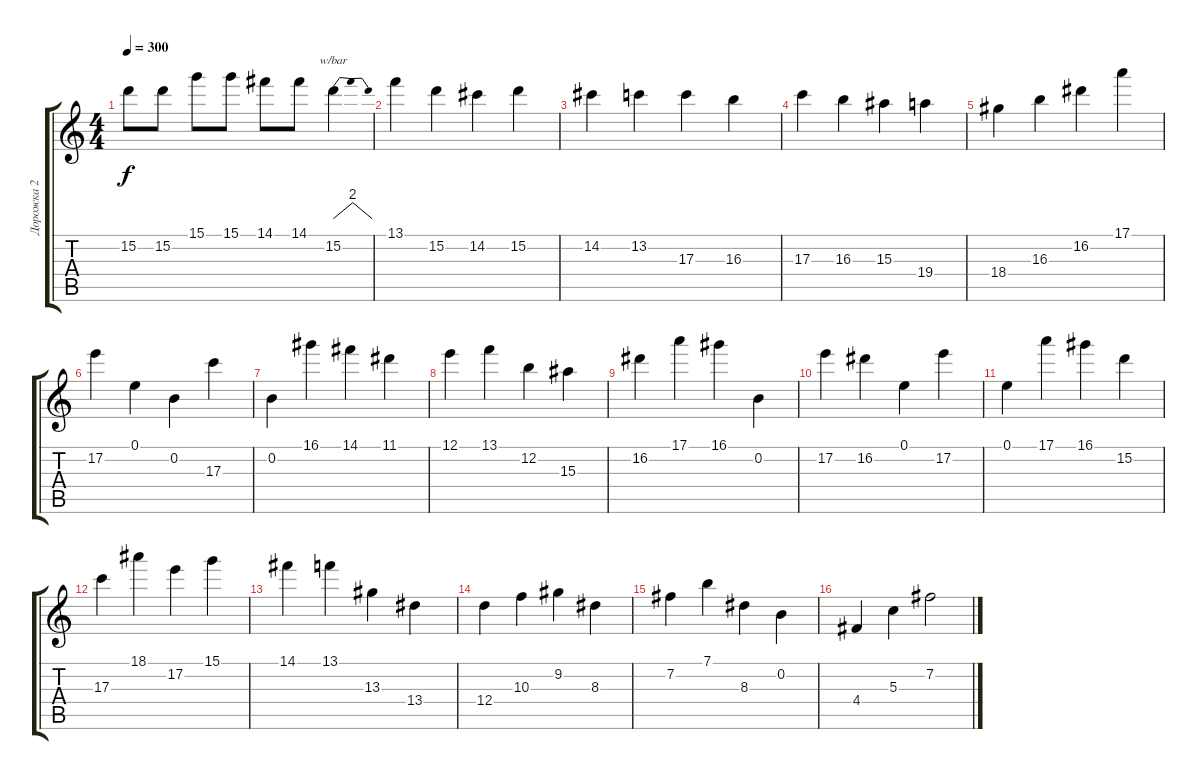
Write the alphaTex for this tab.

\track ("Дорожка 2" "Дорожка 2") {instrument distortionguitar}
\staff {score tabs}
\tuning (E4 B3 G3 D3 A2 E2) {hide}
\ts (4 4)
\tempo 300
\clef g2
\ks c
15.2.8{dy f} 15.2.8 15.1.8 15.1.8 14.1.8 14.1.8 15.2.4{tbe (dip default 0 0 30 8 35 8 60 0)} |
13.1.4 15.2.4 14.2.4 15.2.4 |
14.2.4 13.2.4 17.3.4 16.3.4 |
17.3.4 16.3.4 15.3.4 19.4.4 |
18.4.4 16.3.4 16.2.4 17.1.4 |
17.2.4 0.1.4 0.2.4 17.3.4 |
0.2.4 16.1.4 14.1.4 11.1.4 |
12.1.4 13.1.4 12.2.4 15.3.4 |
16.2.4 17.1.4 16.1.4 0.2.4 |
17.2.4 16.2.4 0.1.4 17.2.4 |
0.1.4 17.1.4 16.1.4 15.2.4 |
17.3.4 18.1.4 17.2.4 15.1.4 |
14.1.4 13.1.4 13.3.4 13.4.4 |
12.4.4 10.3.4 9.2.4 8.3.4 |
7.2.4 7.1.4 8.3.4 0.2.4 |
4.4.4 5.3.4 7.2.2
